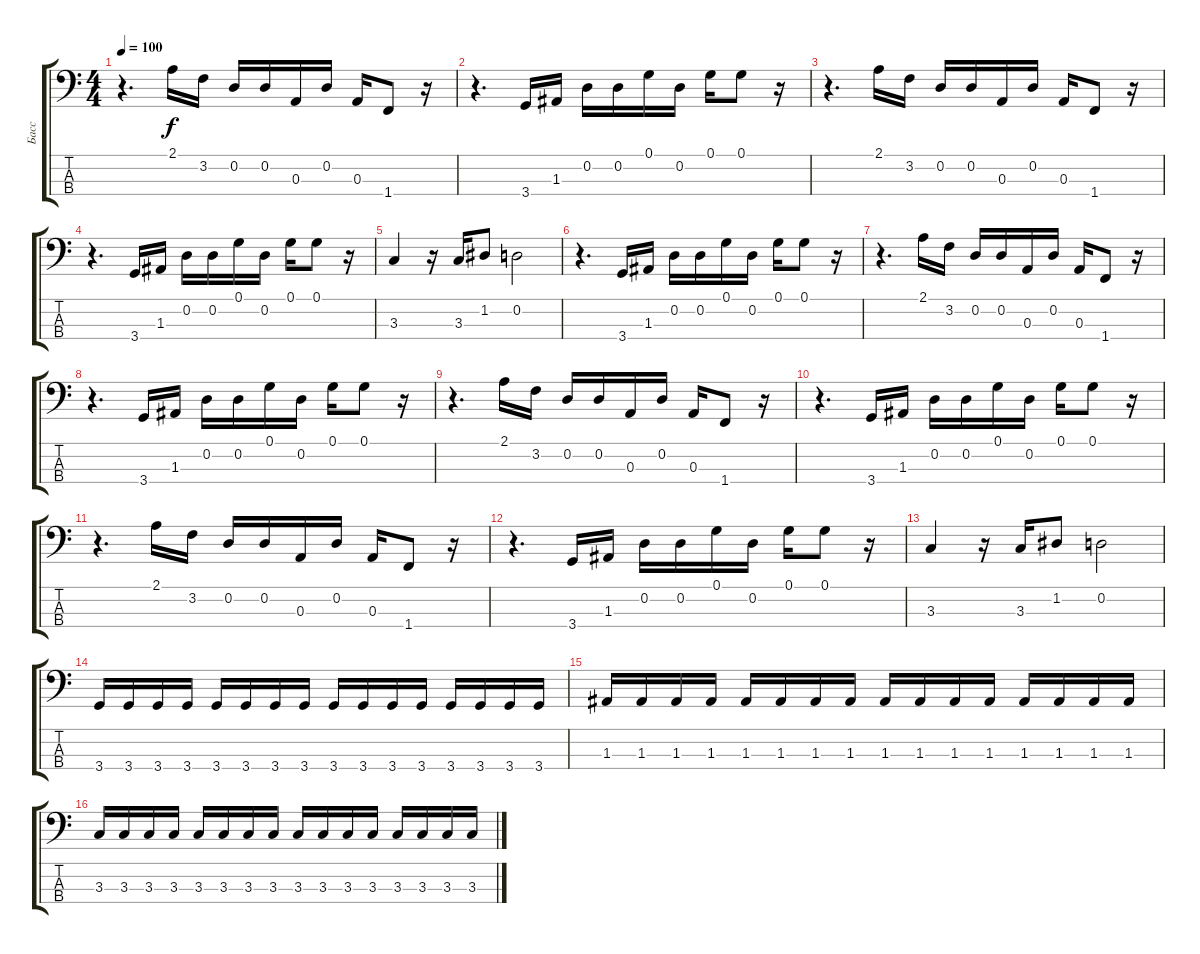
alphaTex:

\track ("Басс" "Басс") {instrument electricbasspick}
\staff {score tabs}
\tuning (G2 D2 A1 E1) {hide}
\ts (4 4)
\tempo 100
\clef f4
\ks c
r.4{d dy f} 2.1.16 3.2.16 0.2.16 0.2.16 0.3.16 0.2.16 0.3.16 1.4.8 r.16 |
r.4{d} 3.4.16 1.3.16 0.2.16 0.2.16 0.1.16 0.2.16 0.1.16 0.1.8 r.16 |
r.4{d} 2.1.16 3.2.16 0.2.16 0.2.16 0.3.16 0.2.16 0.3.16 1.4.8 r.16 |
r.4{d} 3.4.16 1.3.16 0.2.16 0.2.16 0.1.16 0.2.16 0.1.16 0.1.8 r.16 |
3.3.4 r.16 3.3.16 1.2.8 0.2.2 |
r.4{d} 3.4.16 1.3.16 0.2.16 0.2.16 0.1.16 0.2.16 0.1.16 0.1.8 r.16 |
r.4{d} 2.1.16 3.2.16 0.2.16 0.2.16 0.3.16 0.2.16 0.3.16 1.4.8 r.16 |
r.4{d} 3.4.16 1.3.16 0.2.16 0.2.16 0.1.16 0.2.16 0.1.16 0.1.8 r.16 |
r.4{d} 2.1.16 3.2.16 0.2.16 0.2.16 0.3.16 0.2.16 0.3.16 1.4.8 r.16 |
r.4{d} 3.4.16 1.3.16 0.2.16 0.2.16 0.1.16 0.2.16 0.1.16 0.1.8 r.16 |
r.4{d} 2.1.16 3.2.16 0.2.16 0.2.16 0.3.16 0.2.16 0.3.16 1.4.8 r.16 |
r.4{d} 3.4.16 1.3.16 0.2.16 0.2.16 0.1.16 0.2.16 0.1.16 0.1.8 r.16 |
3.3.4 r.16 3.3.16 1.2.8 0.2.2 |
3.4.16 3.4.16 3.4.16 3.4.16 3.4.16 3.4.16 3.4.16 3.4.16 3.4.16 3.4.16 3.4.16 3.4.16 3.4.16 3.4.16 3.4.16 3.4.16 |
1.3.16 1.3.16 1.3.16 1.3.16 1.3.16 1.3.16 1.3.16 1.3.16 1.3.16 1.3.16 1.3.16 1.3.16 1.3.16 1.3.16 1.3.16 1.3.16 |
3.3.16 3.3.16 3.3.16 3.3.16 3.3.16 3.3.16 3.3.16 3.3.16 3.3.16 3.3.16 3.3.16 3.3.16 3.3.16 3.3.16 3.3.16 3.3.16
